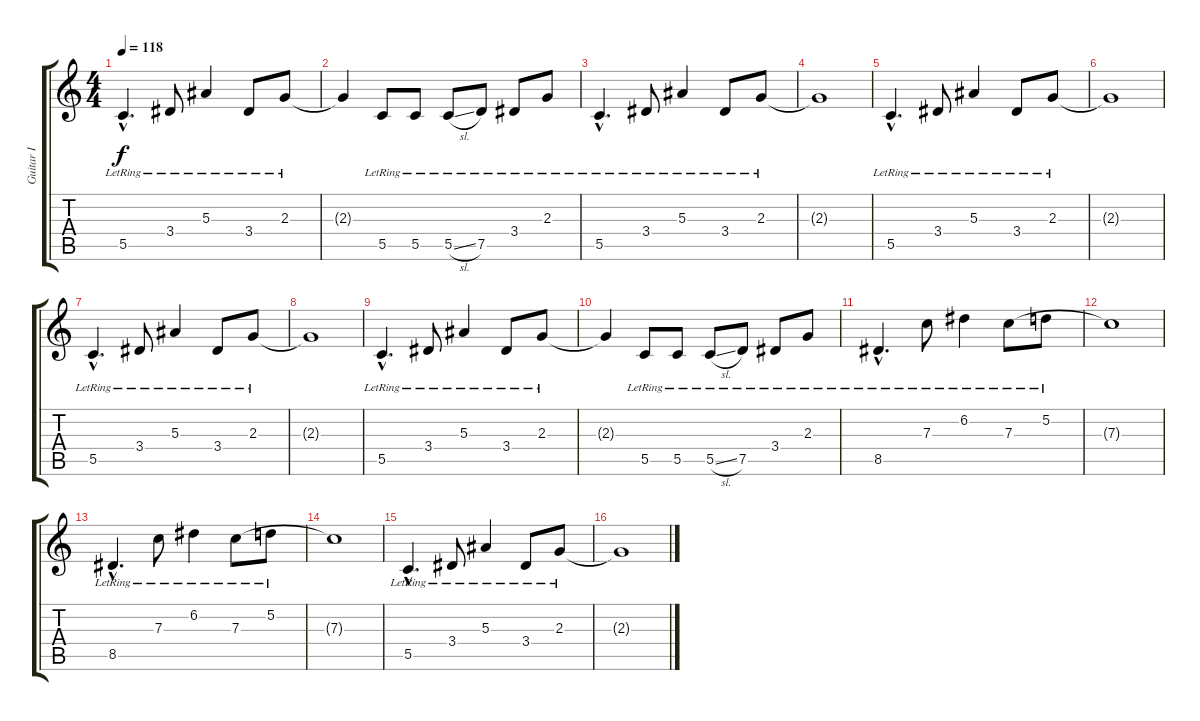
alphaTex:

\track ("Guitar I" "Guitar I") {instrument electricguitarjazz}
\staff {score tabs}
\tuning (D4 A3 F3 C3 G2 C2) {hide}
\ts (4 4)
\tempo 118
\clef g2
\ks c
5.5{hac lr}.4{d dy f} 3.4{lr}.8 5.3{lr}.4 3.4{lr}.8 2.3{lr}.8 |
2.3{t}.4 5.5{lr}.8 5.5{lr}.8 5.5{sl lr}.8 7.5{lr}.8 3.4{lr}.8 2.3{lr}.8 |
5.5{hac lr}.4{d} 3.4{lr}.8 5.3{lr}.4 3.4{lr}.8 2.3{lr}.8 |
2.3{t}.1 |
5.5{hac lr}.4{d} 3.4{lr}.8 5.3{lr}.4 3.4{lr}.8 2.3{lr}.8 |
2.3{t}.1 |
5.5{hac lr}.4{d balance 14 instrument electricguitarclean} 3.4{lr}.8 5.3{lr}.4 3.4{lr}.8 2.3{lr}.8 |
2.3{t}.1 |
5.5{hac lr}.4{d} 3.4{lr}.8 5.3{lr}.4 3.4{lr}.8 2.3{lr}.8 |
2.3{t}.4 5.5{lr}.8 5.5{lr}.8 5.5{sl lr}.8 7.5{lr}.8 3.4{lr}.8 2.3{lr}.8 |
8.5{hac lr}.4{d} 7.3{lr}.8 6.2{lr}.4 7.3{lr}.8 5.2{lr}.8 |
7.3{t}.1 |
8.5{hac lr}.4{d} 7.3{lr}.8 6.2{lr}.4 7.3{lr}.8 5.2{lr}.8 |
7.3{t}.1 |
5.5{hac lr}.4{d balance 14 instrument electricguitarclean} 3.4{lr}.8 5.3{lr}.4 3.4{lr}.8 2.3{lr}.8 |
2.3{t}.1
